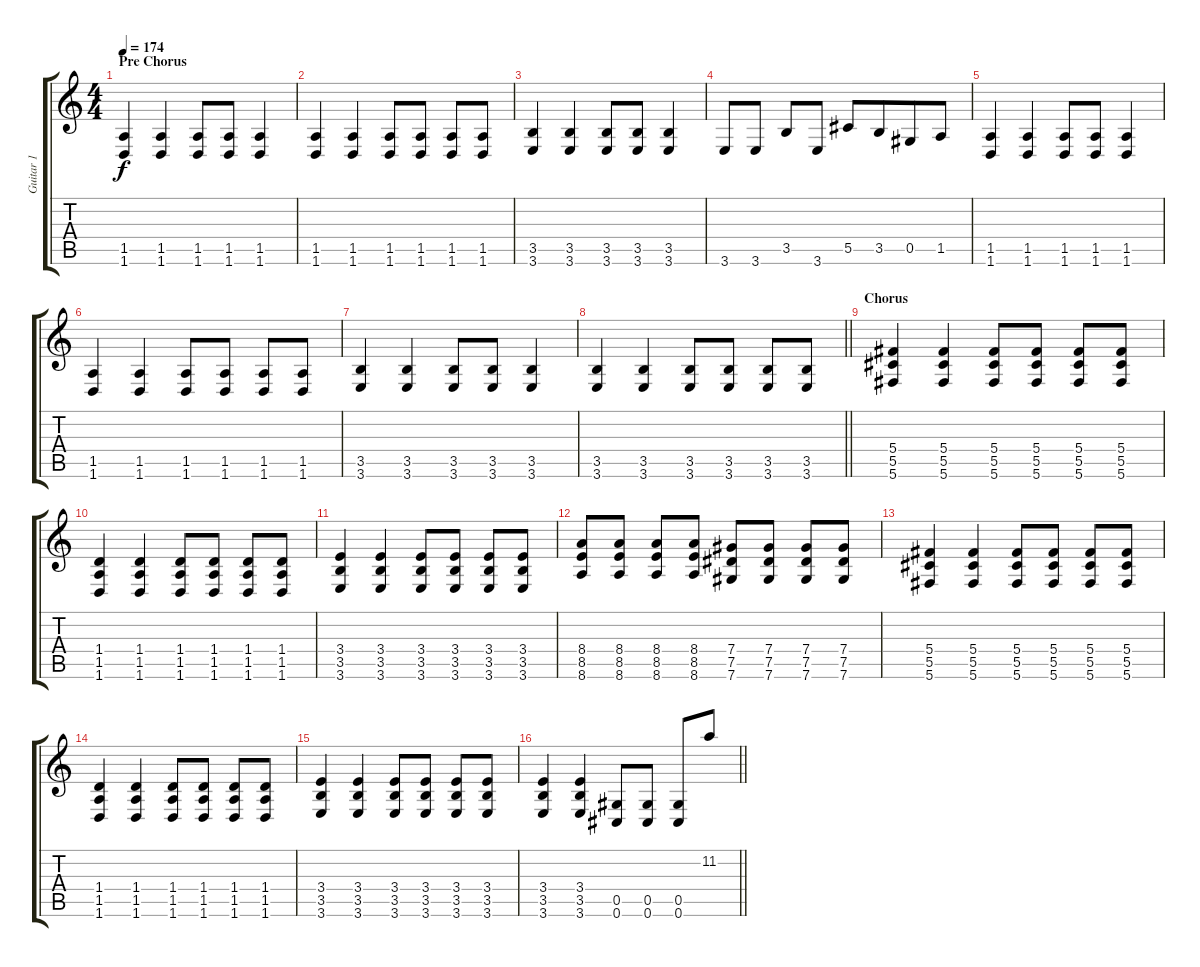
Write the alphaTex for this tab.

\track ("Guitar 1" "Guitar 1") {instrument distortionguitar}
\staff {score tabs}
\tuning (Eb4 Bb3 Gb3 Db3 Ab2 Db2) {hide}
\ts (4 4)
\section ("" "Pre Chorus")
\tempo 174
\clef g2
\ks c
(1.5{t} 1.6{t}).4{dy f} (1.5 1.6).4{beam merge} (1.5 1.6).8 (1.5 1.6).8 (1.5 1.6).4 |
(1.5 1.6).4 (1.5 1.6).4{beam merge} (1.5 1.6).8{beam merge} (1.5 1.6).8 (1.5 1.6).8{beam merge} (1.5 1.6).8 |
(3.5 3.6).4 (3.5 3.6).4{beam merge} (3.5 3.6).8 (3.5 3.6).8 (3.5 3.6).4 |
3.6.8{beam merge} 3.6.8 3.5.8{beam merge} 3.6.8 5.5.8{beam merge} 3.5.8{beam merge} 0.5.8 1.5.8 |
(1.5 1.6).4 (1.5 1.6).4{beam merge} (1.5 1.6).8{beam merge} (1.5 1.6).8 (1.5 1.6).4 |
(1.5 1.6).4 (1.5 1.6).4{beam merge} (1.5 1.6).8{beam merge} (1.5 1.6).8 (1.5 1.6).8{beam merge} (1.5 1.6).8 |
(3.5 3.6).4 (3.5 3.6).4{beam merge} (3.5 3.6).8 (3.5 3.6).8 (3.5 3.6).4 |
\barLineRight lightlight
(3.5 3.6).4 (3.5 3.6).4{beam merge} (3.5 3.6).8 (3.5 3.6).8 (3.5 3.6).8 (3.5 3.6).8 |
\section ("" "Chorus")
(5.4 5.5 5.6).4{beam merge} (5.4 5.5 5.6).4 (5.4 5.5 5.6).8 (5.4 5.5 5.6).8 (5.4 5.5 5.6).8 (5.4 5.5 5.6).8 |
(1.4 1.5 1.6).4 (1.4 1.5 1.6).4 (1.4 1.5 1.6).8{beam merge} (1.4 1.5 1.6).8 (1.4 1.5 1.6).8{beam merge} (1.4 1.5 1.6).8 |
(3.4 3.5 3.6).4 (3.4 3.5 3.6).4 (3.4 3.5 3.6).8{beam merge} (3.4 3.5 3.6).8 (3.4 3.5 3.6).8{beam merge} (3.4 3.5 3.6).8 |
(8.4 8.5 8.6).8 (8.4 8.5 8.6).8 (8.4 8.5 8.6).8 (8.4 8.5 8.6).8 (7.4 7.5 7.6).8 (7.4 7.5 7.6).8 (7.4 7.5 7.6).8{beam merge} (7.4 7.5 7.6).8 |
(5.4 5.5 5.6).4{beam merge} (5.4 5.5 5.6).4 (5.4 5.5 5.6).8 (5.4 5.5 5.6).8 (5.4 5.5 5.6).8 (5.4 5.5 5.6).8 |
(1.4 1.5 1.6).4 (1.4 1.5 1.6).4 (1.4 1.5 1.6).8{beam merge} (1.4 1.5 1.6).8 (1.4 1.5 1.6).8{beam merge} (1.4 1.5 1.6).8 |
(3.4 3.5 3.6).4 (3.4 3.5 3.6).4 (3.4 3.5 3.6).8{beam merge} (3.4 3.5 3.6).8 (3.4 3.5 3.6).8{beam merge} (3.4 3.5 3.6).8 |
\barLineRight lightlight
(3.4 3.5 3.6).4 (3.4 3.5 3.6).4 (0.5 0.6).8 (0.5 0.6).8 (0.5 0.6).8 11.2.8
